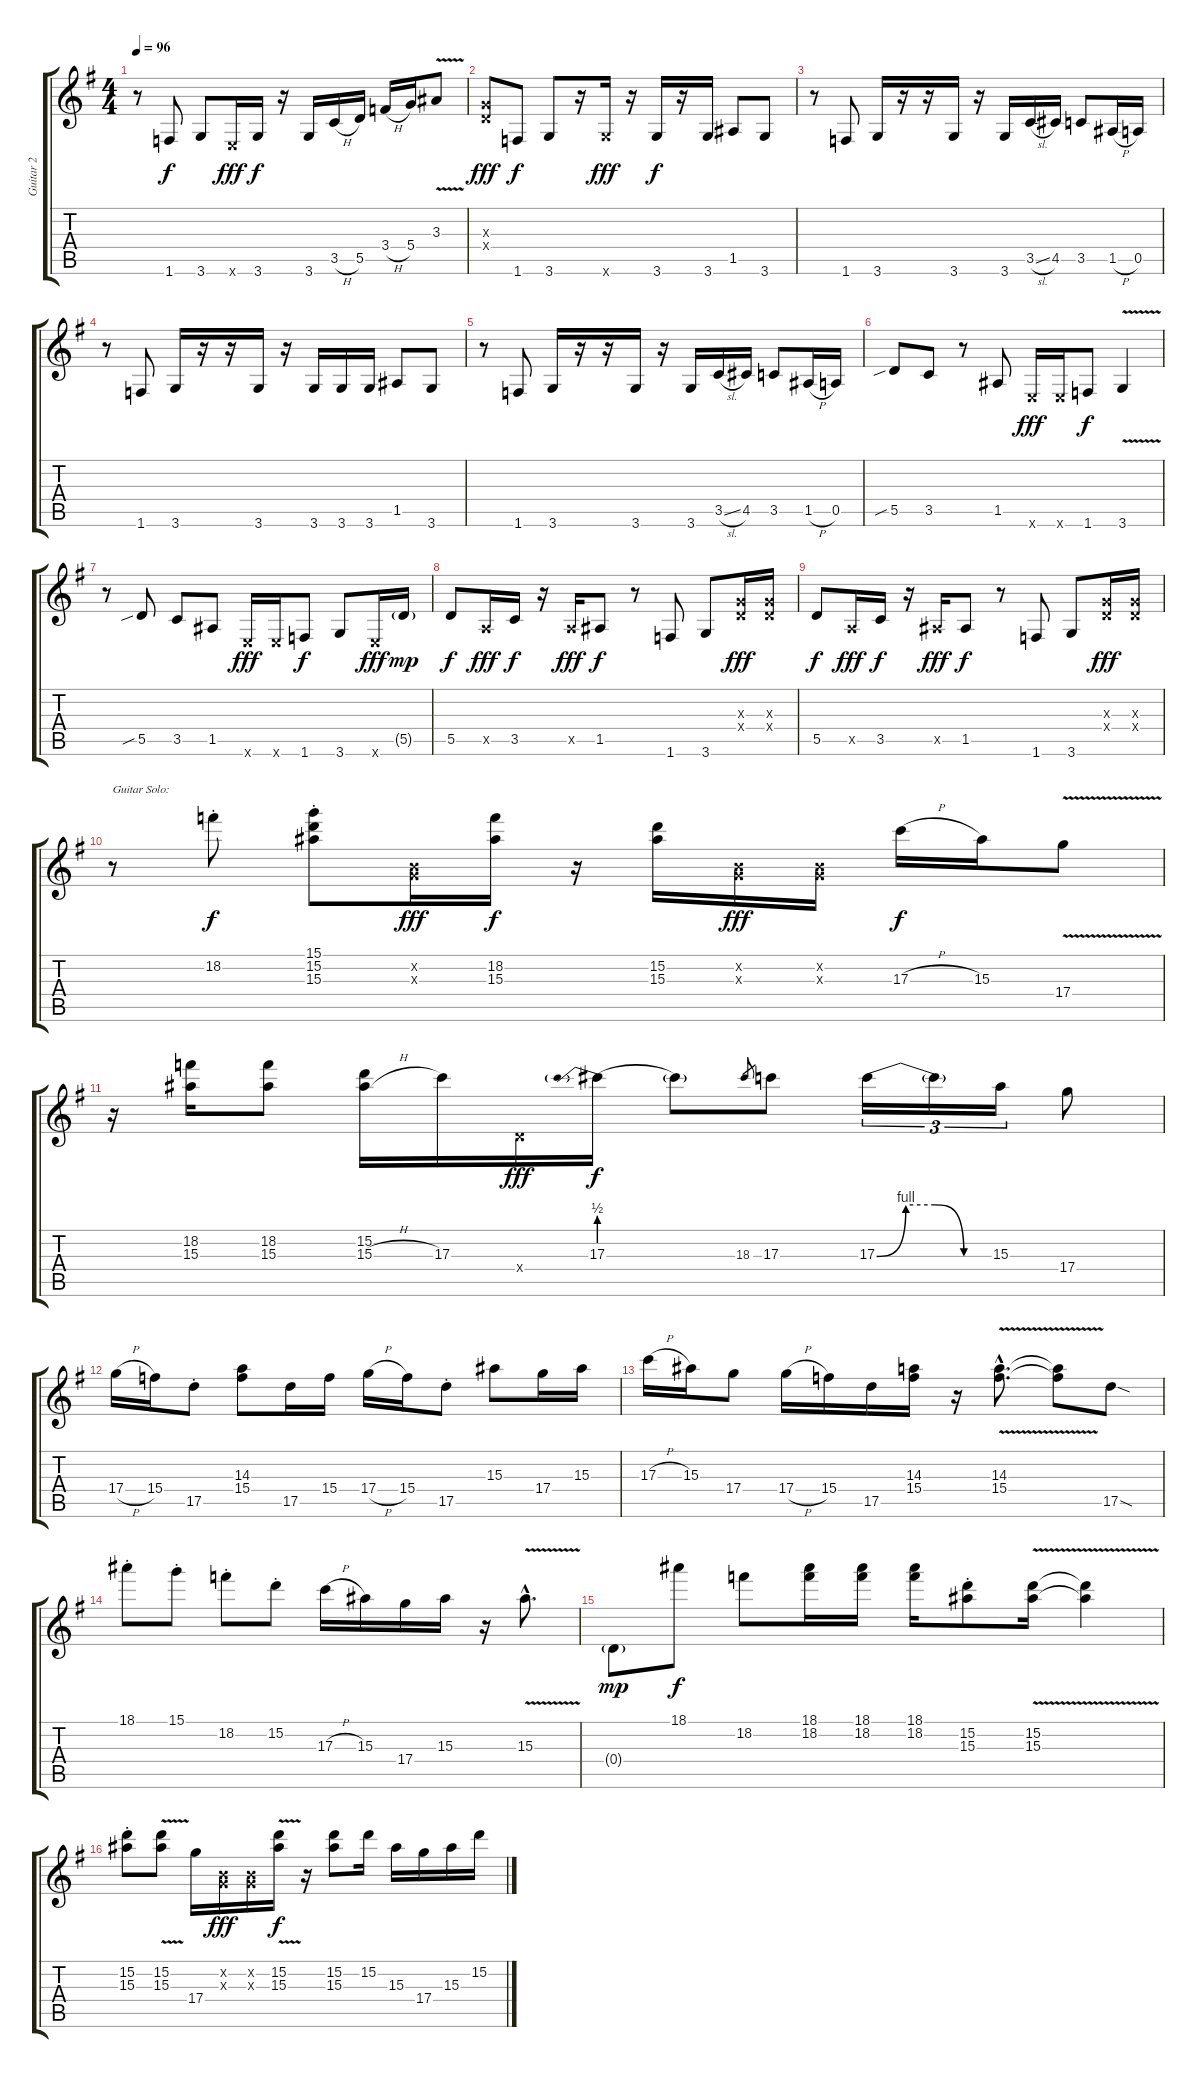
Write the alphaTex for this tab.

\track ("Guitar 2" "Guitar 2") {instrument overdrivenguitar}
\staff {score tabs}
\tuning (E4 B3 G3 D3 A2 E2) {hide}
\ts (4 4)
\tempo 96
\clef g2
\ks g
r.8{dy f} 1.6.8 3.6.8 0.6{x}.16{dy fff} 3.6.16{dy f} r.16 3.6.16 3.5{h}.16 5.5.16 3.4{h}.16 5.4.16 3.3{v}.8 |
(0.3{x} 0.4{x}).8{dy fff} 1.6.8{dy f} 3.6.8 r.16 3.6{x}.16{dy fff} r.16 3.6.16{dy f} r.16 3.6.16 1.5.8 3.6.8 |
r.8 1.6.8 3.6.16 r.16 r.16 3.6.16 r.16 3.6.16 3.5{sl}.16 4.5.16 3.5.8 1.5{h}.16 0.5.16 |
r.8 1.6.8 3.6.16 r.16 r.16 3.6.16 r.16 3.6.16 3.6.16 3.6.16 1.5.8 3.6.8 |
r.8 1.6.8 3.6.16 r.16 r.16 3.6.16 r.16 3.6.16 3.5{sl}.16 4.5.16 3.5.8 1.5{h}.16 0.5.16 |
5.5{sib}.8 3.5.8 r.8 1.5.8 0.6{x}.16{dy fff} 0.6{x}.16 1.6.8{dy f} 3.6{v}.4 |
r.8 5.5{sib}.8 3.5.8 1.5.8 0.6{x}.16{dy fff} 0.6{x}.16 1.6.8{dy f} 3.6.8 0.6{x}.16{dy fff} 5.5{g}.16{dy mp} |
5.5.8{dy f} 0.5{x}.16{dy fff} 3.5.16{dy f} r.16 0.5{x}.16{dy fff} 1.5.8{dy f} r.8 1.6.8 3.6.8 (0.3{x} 0.4{x}).16{dy fff} (0.3{x} 0.4{x}).16 |
5.5.8{dy f} 0.5{x}.16{dy fff} 3.5.16{dy f} r.16 1.5{x}.16{dy fff} 1.5.8{dy f} r.8 1.6.8 3.6.8 (0.3{x} 0.4{x}).16{dy fff} (0.3{x} 0.4{x}).16 |
r.8{txt "Guitar Solo:"} 18.2{st}.8{dy f} (15.1{st} 15.2{st} 15.3{st}).8 (0.2{x} 0.3{x}).16{dy fff} (18.2 15.3).16{dy f} r.16 (15.2 15.3).16 (0.2{x} 0.3{x}).16{dy fff} (0.2{x} 0.3{x}).16 17.3{h}.16{dy f} 15.3.16 17.4{v}.8 |
r.16 (18.2 15.3).16 (18.2 15.3).8 (15.2 15.3{h}).16 17.3.16 0.4{x}.16{dy fff} 17.3{be (prebend 0 2 60 2)}.16{dy f} 17.3{t}.8 18.3.8{gr} 17.3.8 17.3{be (custom 0 0 15 4 30 4 45 0 60 0)}.16{tu (3 2)} 17.3{t}.16{tu (3 2)} 15.3.16{tu (3 2)} 17.4.8 |
17.4{h}.16 15.4.16 17.5{st}.8 (14.3 15.4).8 17.5.16 15.4.16 17.4{h}.16 15.4.16 17.5{st}.8 15.3.8 17.4.16 15.3.16 |
17.3{h}.16 15.3.16 17.4.8 17.4{h}.16 15.4.16 17.5.16 (14.3 15.4).16 r.16 (14.3{v hac} 15.4{v hac}).8{d} (14.3{t} 15.4{t}).8 17.5{sod}.8 |
18.1{st}.8 15.1{st}.8 18.2{st}.8 15.2{st}.8 17.3{h}.16 15.3.16 17.4.16 15.3.16 r.16 15.3{v hac}.8{d} |
0.4{g}.8{dy mp} 18.1.8{dy f} 18.2.8 (18.1 18.2).16 (18.1 18.2).16 (18.1 18.2).16 (15.2{st} 15.3{st}).8 (15.2{v} 15.3{v}).16 (15.2{t} 15.3{t}).4 |
(15.2{st} 15.3{st}).8 (15.2{v} 15.3{v}).8 17.4.16 (0.2{x} 0.3{x}).16{dy fff} (0.2{x} 0.3{x}).16 (15.2{v} 15.3{v}).16{dy f} r.16 (15.2 15.3).8 15.2.16 15.3.16 17.4.16 15.3.16 15.2.16
